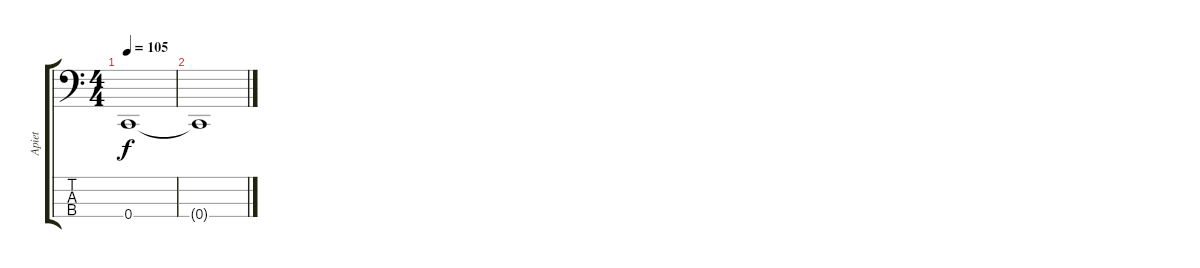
\track ("Apiet" "Apiet") {instrument electricbasspick}
\staff {score tabs}
\tuning (F2 C2 G1 C1) {hide}
\ts (4 4)
\tempo 105
\clef f4
\ks c
0.4{t}.1{dy f} |
0.4{t}.1{txt ""}
